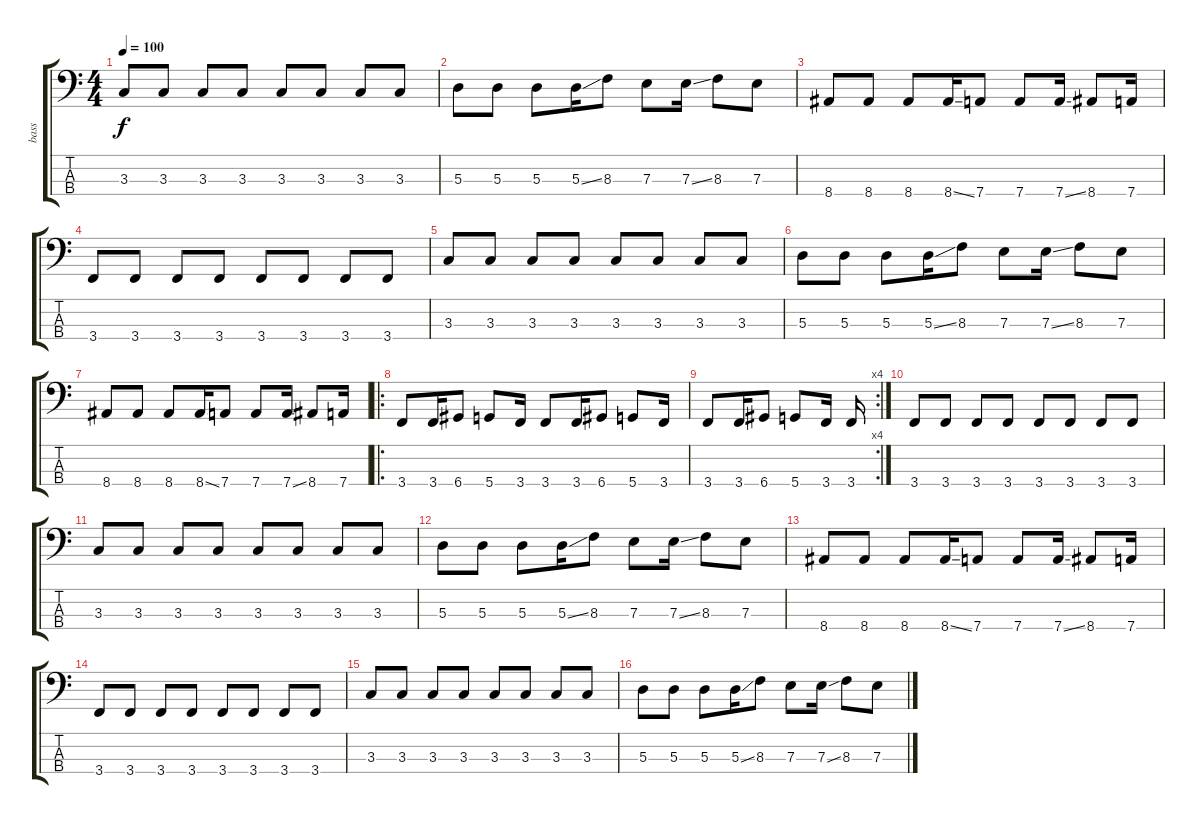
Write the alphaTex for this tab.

\track ("bass" "bass") {instrument electricbassfinger}
\staff {score tabs}
\tuning (G2 D2 A1 D1) {hide}
\ts (4 4)
\tempo 100
\clef f4
\ks c
3.3.8{dy f} 3.3.8 3.3.8 3.3.8 3.3.8 3.3.8 3.3.8 3.3.8 |
5.3.8 5.3.8 5.3.8 5.3{ss}.16 8.3.8 7.3.8 7.3{ss}.16 8.3.8 7.3.8 |
8.4.8 8.4.8 8.4.8 8.4{ss}.16 7.4.8 7.4.8 7.4{ss}.16 8.4.8 7.4.16 |
3.4.8 3.4.8 3.4.8 3.4.8 3.4.8 3.4.8 3.4.8 3.4.8 |
3.3.8 3.3.8 3.3.8 3.3.8 3.3.8 3.3.8 3.3.8 3.3.8 |
5.3.8 5.3.8 5.3.8 5.3{ss}.16 8.3.8 7.3.8 7.3{ss}.16 8.3.8 7.3.8 |
8.4.8 8.4.8 8.4.8 8.4{ss}.16 7.4.8 7.4.8 7.4{ss}.16 8.4.8 7.4.16 |
\ro
3.4.8 3.4.16 6.4.8 5.4.8 3.4.16 3.4.8 3.4.16 6.4.8 5.4.8 3.4.16 |
\rc 4
3.4.8 3.4.16 6.4.8 5.4.8 3.4.16 3.4.16 |
3.4.8 3.4.8 3.4.8 3.4.8 3.4.8 3.4.8 3.4.8 3.4.8 |
3.3.8 3.3.8 3.3.8 3.3.8 3.3.8 3.3.8 3.3.8 3.3.8 |
5.3.8 5.3.8 5.3.8 5.3{ss}.16 8.3.8 7.3.8 7.3{ss}.16 8.3.8 7.3.8 |
8.4.8 8.4.8 8.4.8 8.4{ss}.16 7.4.8 7.4.8 7.4{ss}.16 8.4.8 7.4.16 |
3.4.8 3.4.8 3.4.8 3.4.8 3.4.8 3.4.8 3.4.8 3.4.8 |
3.3.8 3.3.8 3.3.8 3.3.8 3.3.8 3.3.8 3.3.8 3.3.8 |
5.3.8 5.3.8 5.3.8 5.3{ss}.16 8.3.8 7.3.8 7.3{ss}.16 8.3.8 7.3.8
